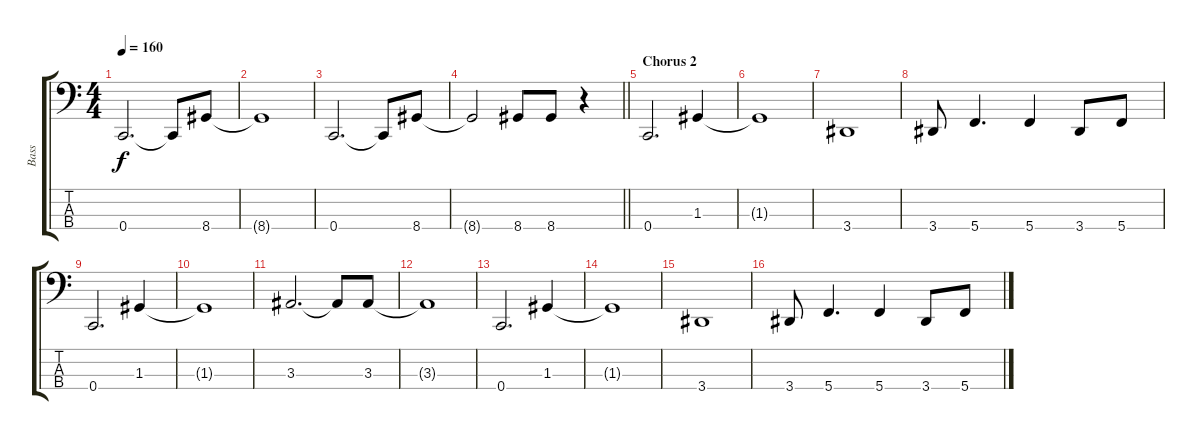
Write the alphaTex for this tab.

\track ("Bass" "Bass") {instrument electricbasspick}
\staff {score tabs}
\tuning (F2 C2 G1 C1) {hide}
\ts (4 4)
\tempo 160
\clef f4
\ks c
0.4.2{d dy f} 0.4{t}.8 8.4.8 |
8.4{t}.1 |
0.4.2{d} 0.4{t}.8 8.4.8 |
\barLineRight lightlight
8.4{t}.2 8.4.8 8.4.8 r.4 |
\section ("" "Chorus 2")
0.4.2{d} 1.3.4 |
1.3{t}.1 |
3.4.1 |
3.4.8 5.4.4{d} 5.4.4 3.4.8 5.4.8 |
0.4.2{d} 1.3.4 |
1.3{t}.1 |
3.3.2{d} 3.3{t}.8 3.3.8 |
3.3{t}.1 |
0.4.2{d} 1.3.4 |
1.3{t}.1 |
3.4.1 |
3.4.8 5.4.4{d} 5.4.4 3.4.8 5.4.8
